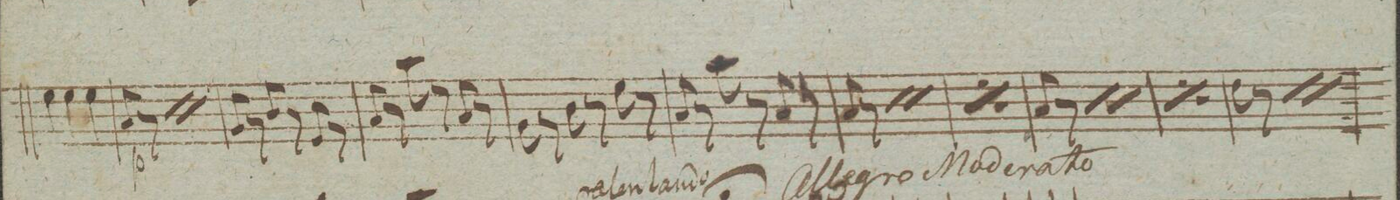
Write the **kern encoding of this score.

**kern	**dynam
*I"Violoncello.	*
*clefF4	*
*k[]	*
*M3/4	*
4G\	.
4G\	.
4G\	.
=24	=24
8C/	p
8r	.
*rep	*
8C/	.
8r	.
*Xrep	*
*rep	*
8C/	.
8r	.
*Xrep	*
=25	=25
8BB/	.
8r	.
8D/	.
8r	.
8GG/	.
8r	.
=26	=26
8C/	.
8r	.
8c\	.
8r	.
8C/	.
8r	.
=27	=27
8BB\	.
8r	.
8D\	.
8r	.
8G\	.
8r	.
=28	=28
8C/	.
8r	.
8c\	.
8r	.
8C/	.
8r	.
=29	=29
8C/	.
8r	.
*rep	*
8C/	.
8r	.
*Xrep	*
*rep	*
8C/	.
8r	.
*Xrep	*
=30	=30
*rep	*
8C/	.
8r	.
8C/	.
8r	.
8C/	.
8r	.
*Xrep	*
=31	=31
8C/	.
8r	.
*rep	*
8C/	.
8r	.
*Xrep	*
*rep	*
8C/	.
8r	.
*Xrep	*
=32	=32
*rep	*
8C/	.
8r	.
8C/	.
8r	.
8C/	.
8r	.
*Xrep	*
=33	=33
8F\	.
8r	.
*rep	*
8F\	.
8r	.
*Xrep	*
*rep	*
8F\	.
8r	.
*Xrep	*
=34	=34
*-	*-
